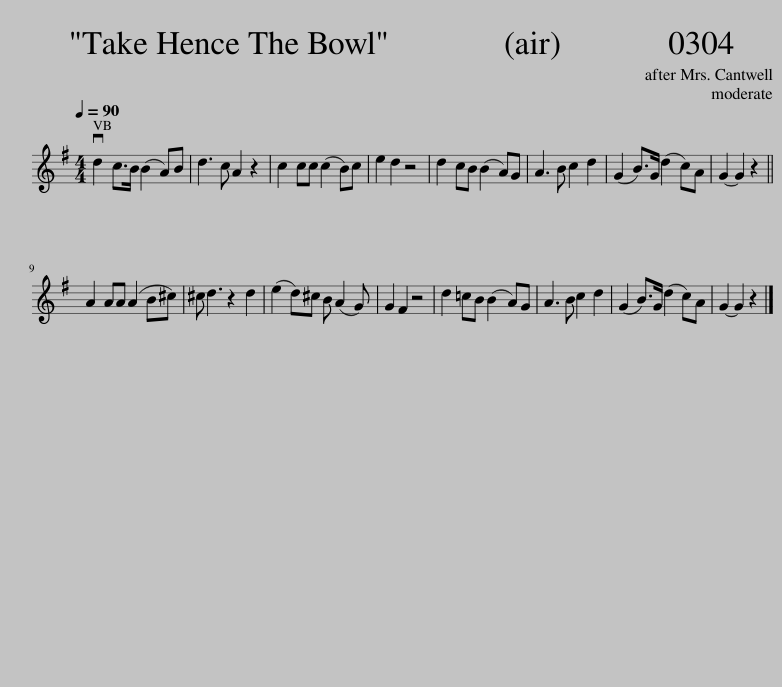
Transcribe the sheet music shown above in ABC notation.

X:1
L:1/8
Q:1/4=90
M:4/4
I:linebreak $
K:G
V:1 treble
V:1
 vd2 c>B (B2 A)B | d3 c A2 z2 | c2 cc (c2 B)c | e2 d2 z4 | d2 cB (B2 A)G | %5
 A3 B c2 d2 | (G2 B>)G (d2 c)A | G2- G2 z2 ||$ A2 AA (A2 B^c) | ^c d3 z2 d2 | %10
 (e2 d)^c B (A2 G) | G2 F2 z4 | d2 =cB (B2 A)G | A3 B c2 d2 | (G2 B>)G (d2 c)A | %15
 G2- G2 z2 |] %16
